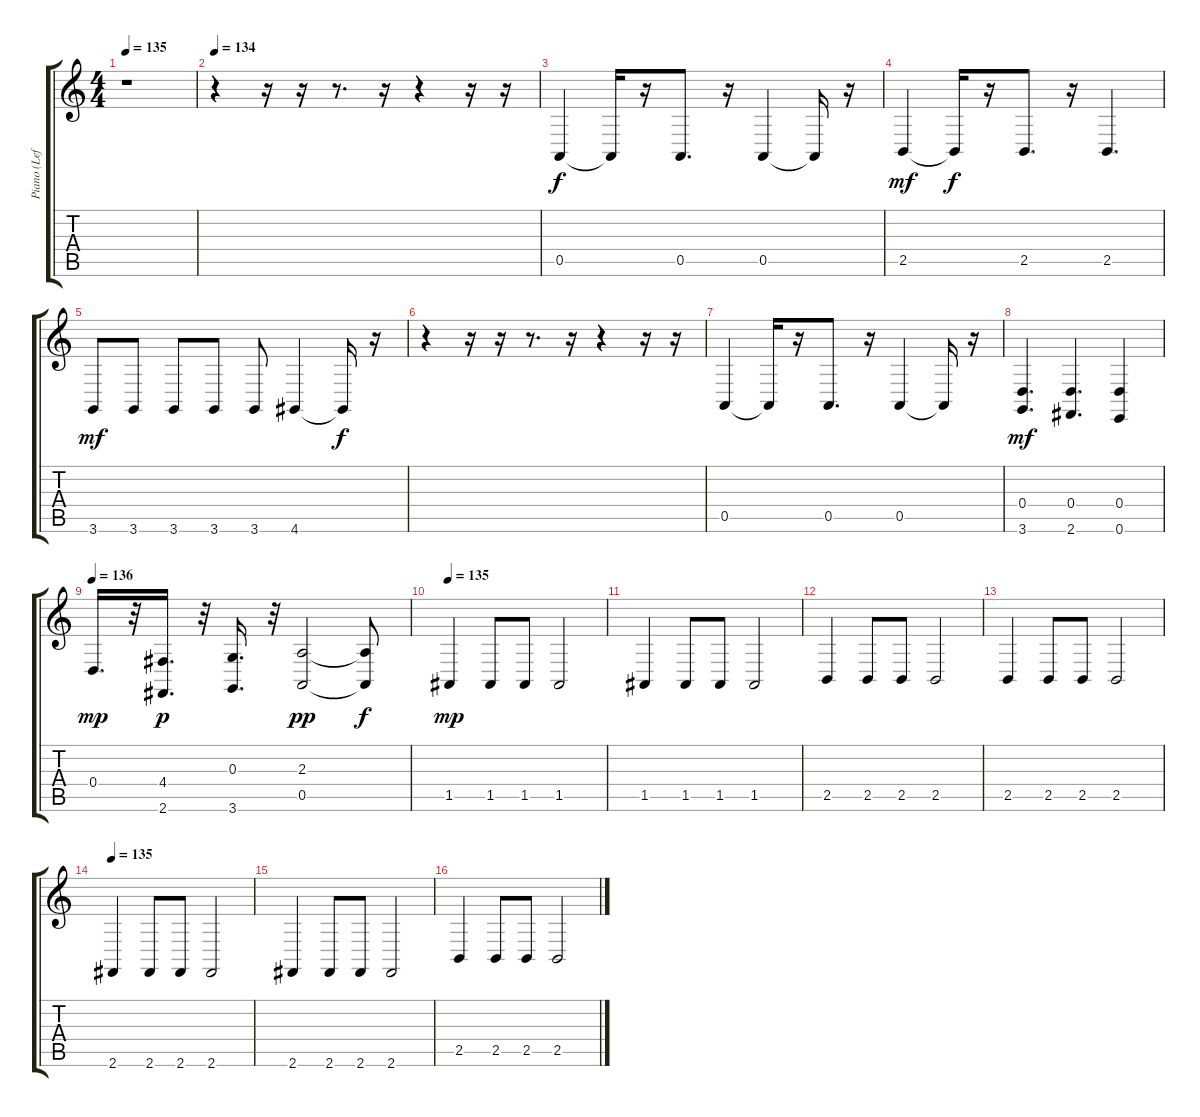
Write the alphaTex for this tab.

\track ("Piano (Left Hand)" "Piano (Lef") {instrument acousticgrandpiano}
\staff {score tabs}
\tuning (E4 B3 G3 D3 A2 E2) {hide}
\ts (4 4)
\tempo 135
\clef g2
\ks c
r.1{dy f} |
\tempo 134
r.4 r.16 r.16 r.8{d} r.16 r.4 r.16 r.16 |
0.5.4 0.5{t}.16 r.16 0.5.8{d} r.16 0.5.4 0.5{t}.16 r.16 |
2.5.4{dy mf} 2.5{t}.16{dy f} r.16 2.5.8{d} r.16 2.5.4{d} |
3.6.8{dy mf} 3.6.8 3.6.8 3.6.8 3.6.8 4.6.4 4.6{t}.16{dy f} r.16 |
r.4 r.16 r.16 r.8{d} r.16 r.4 r.16 r.16 |
0.5.4 0.5{t}.16 r.16 0.5.8{d} r.16 0.5.4 0.5{t}.16 r.16 |
(0.4 3.6).4{d dy mf} (0.4 2.6).4{d} (0.4 0.6).4 |
\tempo 136
0.4.16{d dy mp} r.32 (4.4 2.6).16{d dy p} r.32 (0.3 3.6).16{d} r.32 (2.3 0.5).2{dy pp} (2.3{t} 0.5{t}).8{dy f} |
\tempo 135
1.5.4{dy mp} 1.5.8 1.5.8 1.5.2 |
1.5.4 1.5.8 1.5.8 1.5.2 |
2.5.4 2.5.8 2.5.8 2.5.2 |
2.5.4 2.5.8 2.5.8 2.5.2 |
\tempo 135
2.6.4 2.6.8 2.6.8 2.6.2 |
2.6.4 2.6.8 2.6.8 2.6.2 |
2.5.4 2.5.8 2.5.8 2.5.2
